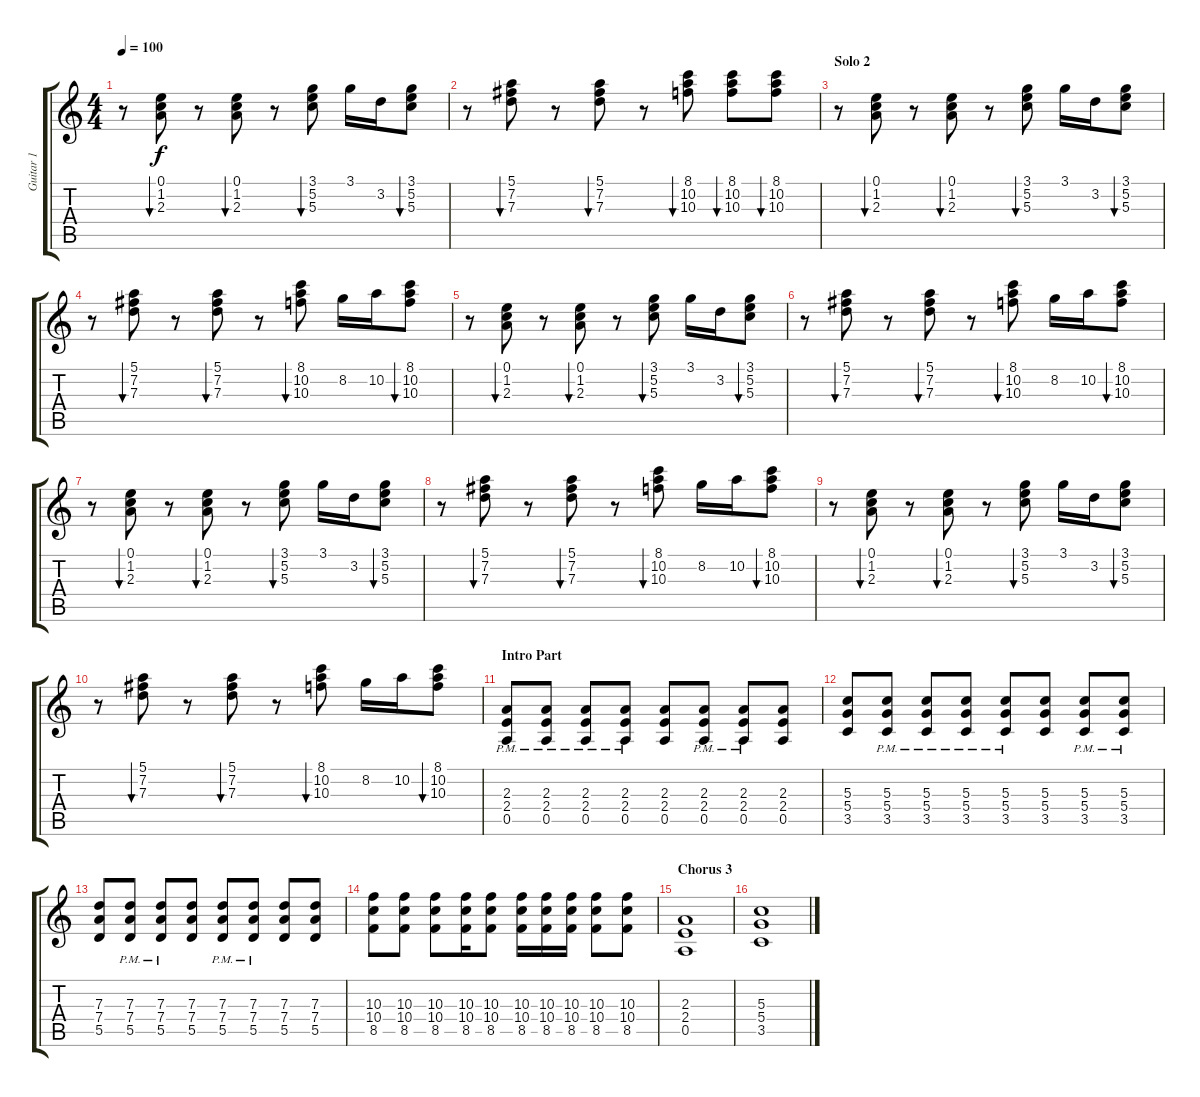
\track ("Guitar 1" "Guitar 1") {instrument distortionguitar}
\staff {score tabs}
\tuning (E4 B3 G3 D3 A2 E2) {hide}
\ts (4 4)
\tempo 100
\clef g2
\ks c
r.8{dy f instrument electricguitarclean} (0.1 1.2 2.3).8{bu 60} r.8 (0.1 1.2 2.3).8{bu 60} r.8 (3.1 5.2 5.3).8{bu 60} 3.1.16 3.2.16 (3.1 5.2 5.3).8{bu 60} |
r.8 (5.1 7.2 7.3).8{bu 60} r.8 (5.1 7.2 7.3).8{bu 60} r.8 (8.1 10.2 10.3).8{bu 60} (8.1 10.2 10.3).8{bu 60} (8.1 10.2 10.3).8{bu 60} |
\section ("" "Solo 2")
r.8{instrument electricguitarclean} (0.1 1.2 2.3).8{bu 60} r.8 (0.1 1.2 2.3).8{bu 60} r.8 (3.1 5.2 5.3).8{bu 60} 3.1.16 3.2.16 (3.1 5.2 5.3).8{bu 60} |
r.8 (5.1 7.2 7.3).8{bu 60} r.8 (5.1 7.2 7.3).8{bu 60} r.8 (8.1 10.2 10.3).8{bu 60} 8.2.16 10.2.16 (8.1 10.2 10.3).8{bu 60} |
r.8{instrument electricguitarclean} (0.1 1.2 2.3).8{bu 60} r.8 (0.1 1.2 2.3).8{bu 60} r.8 (3.1 5.2 5.3).8{bu 60} 3.1.16 3.2.16 (3.1 5.2 5.3).8{bu 60} |
r.8 (5.1 7.2 7.3).8{bu 60} r.8 (5.1 7.2 7.3).8{bu 60} r.8 (8.1 10.2 10.3).8{bu 60} 8.2.16 10.2.16 (8.1 10.2 10.3).8{bu 60} |
r.8{instrument electricguitarclean} (0.1 1.2 2.3).8{bu 60} r.8 (0.1 1.2 2.3).8{bu 60} r.8 (3.1 5.2 5.3).8{bu 60} 3.1.16 3.2.16 (3.1 5.2 5.3).8{bu 60} |
r.8 (5.1 7.2 7.3).8{bu 60} r.8 (5.1 7.2 7.3).8{bu 60} r.8 (8.1 10.2 10.3).8{bu 60} 8.2.16 10.2.16 (8.1 10.2 10.3).8{bu 60} |
r.8{instrument electricguitarclean} (0.1 1.2 2.3).8{bu 60} r.8 (0.1 1.2 2.3).8{bu 60} r.8 (3.1 5.2 5.3).8{bu 60} 3.1.16 3.2.16 (3.1 5.2 5.3).8{bu 60} |
r.8 (5.1 7.2 7.3).8{bu 60} r.8 (5.1 7.2 7.3).8{bu 60} r.8 (8.1 10.2 10.3).8{bu 60} 8.2.16 10.2.16 (8.1 10.2 10.3).8{bu 60} |
\section ("" "Intro Part ")
(2.3{pm} 2.4{pm} 0.5{pm}).8{instrument distortionguitar} (2.3{pm} 2.4{pm} 0.5{pm}).8 (2.3{pm} 2.4{pm} 0.5{pm}).8 (2.3{pm} 2.4{pm} 0.5{pm}).8 (2.3 2.4 0.5).8 (2.3{pm} 2.4{pm} 0.5{pm}).8 (2.3{pm} 2.4{pm} 0.5{pm}).8 (2.3 2.4 0.5).8 |
(5.3 5.4 3.5).8 (5.3{pm} 5.4{pm} 3.5{pm}).8 (5.3{pm} 5.4{pm} 3.5{pm}).8 (5.3{pm} 5.4{pm} 3.5{pm}).8 (5.3{pm} 5.4{pm} 3.5{pm}).8 (5.3 5.4 3.5).8 (5.3{pm} 5.4{pm} 3.5{pm}).8 (5.3{pm} 5.4{pm} 3.5{pm}).8 |
(7.3 7.4 5.5).8 (7.3{pm} 7.4{pm} 5.5{pm}).8 (7.3{pm} 7.4{pm} 5.5{pm}).8 (7.3 7.4 5.5).8 (7.3{pm} 7.4{pm} 5.5{pm}).8 (7.3{pm} 7.4{pm} 5.5{pm}).8 (7.3 7.4 5.5).8 (7.3 7.4 5.5).8 |
(10.3 10.4 8.5).8 (10.3 10.4 8.5).8 (10.3 10.4 8.5).8 (10.3 10.4 8.5).16 (10.3 10.4 8.5).8 (10.3 10.4 8.5).16 (10.3 10.4 8.5).16 (10.3 10.4 8.5).16 (10.3 10.4 8.5).8 (10.3 10.4 8.5).8 |
\section ("" "Chorus 3")
(2.3 2.4 0.5).1{instrument distortionguitar} |
(5.3 5.4 3.5).1
